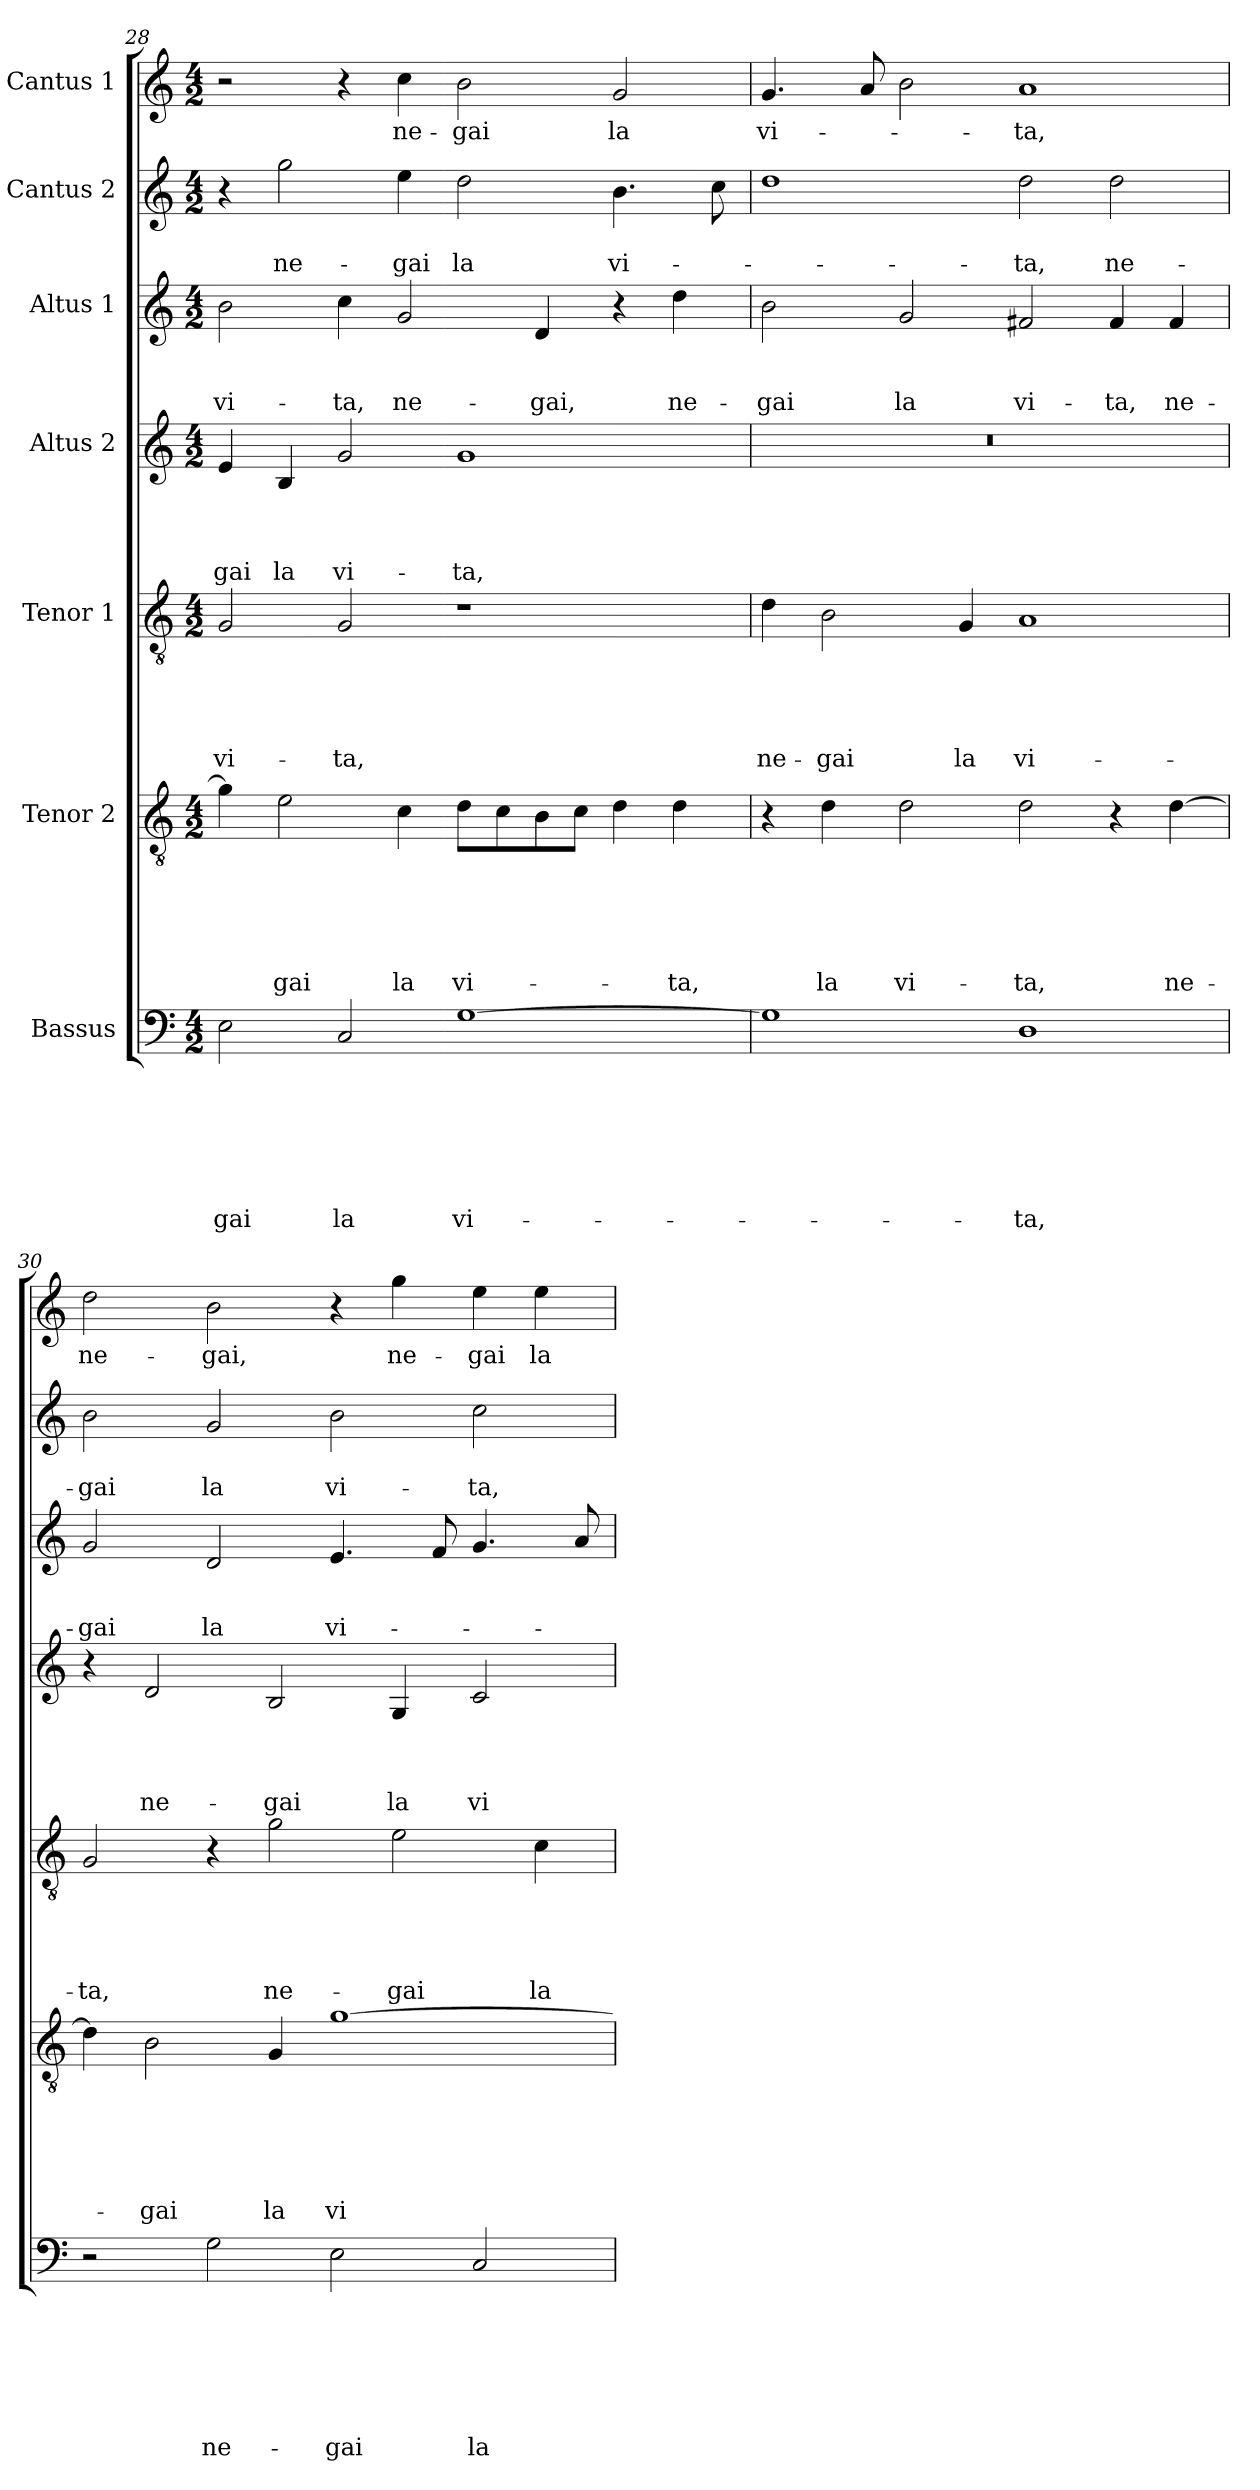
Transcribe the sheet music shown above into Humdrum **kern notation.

**kern	**text	**text	**text	**text	**text	**text	**text	**kern	**text	**text	**text	**text	**text	**text	**kern	**text	**text	**text	**text	**text	**kern	**text	**text	**text	**text	**kern	**text	**text	**text	**kern	**text	**text	**kern	**text
*part7	*part7	*part7	*part7	*part7	*part7	*part7	*part7	*part6	*part6	*part6	*part6	*part6	*part6	*part6	*part5	*part5	*part5	*part5	*part5	*part5	*part4	*part4	*part4	*part4	*part4	*part3	*part3	*part3	*part3	*part2	*part2	*part2	*part1	*part1
*staff7	*staff7	*staff7	*staff7	*staff7	*staff7	*staff7	*staff7	*staff6	*staff6	*staff6	*staff6	*staff6	*staff6	*staff6	*staff5	*staff5	*staff5	*staff5	*staff5	*staff5	*staff4	*staff4	*staff4	*staff4	*staff4	*staff3	*staff3	*staff3	*staff3	*staff2	*staff2	*staff2	*staff1	*staff1
*I"Bassus	*	*	*	*	*	*	*	*I"Tenor 2	*	*	*	*	*	*	*I"Tenor 1	*	*	*	*	*	*I"Altus 2	*	*	*	*	*I"Altus 1	*	*	*	*I"Cantus 2	*	*	*I"Cantus 1	*
*clefF4	*	*	*	*	*	*	*	*clefGv2	*	*	*	*	*	*	*clefGv2	*	*	*	*	*	*clefG2	*	*	*	*	*clefG2	*	*	*	*clefG2	*	*	*clefG2	*
*k[]	*	*	*	*	*	*	*	*k[]	*	*	*	*	*	*	*k[]	*	*	*	*	*	*k[]	*	*	*	*	*k[]	*	*	*	*k[]	*	*	*k[]	*
*a:	*	*	*	*	*	*	*	*a:	*	*	*	*	*	*	*a:	*	*	*	*	*	*a:	*	*	*	*	*a:	*	*	*	*a:	*	*	*a:	*
*M4/2	*	*	*	*	*	*	*	*M4/2	*	*	*	*	*	*	*M4/2	*	*	*	*	*	*M4/2	*	*	*	*	*M4/2	*	*	*	*M4/2	*	*	*M4/2	*
=28	=28	=28	=28	=28	=28	=28	=28	=28	=28	=28	=28	=28	=28	=28	=28	=28	=28	=28	=28	=28	=28	=28	=28	=28	=28	=28	=28	=28	=28	=28	=28	=28	=28	=28
!	!	!	!	!	!	!	!LO:LY:b	!	!	!	!	!	!	!	!	!	!	!	!	!LO:LY:b	!	!	!	!	!LO:LY:b	!	!	!	!LO:LY:b	!	!	!	!	!
2E\	.	.	.	.	.	.	-gai	4g\]	.	.	.	.	.	.	2G/	.	.	.	.	vi-	4e/	.	.	.	-gai	2b\	.	.	vi-	4r	.	.	2r	.
!	!	!	!	!	!	!	!	!	!	!	!	!	!	!LO:LY:b	!	!	!	!	!	!	!	!	!	!	!LO:LY:b	!	!	!	!	!	!	!LO:LY:b	!	!
.	.	.	.	.	.	.	.	2e\	.	.	.	.	.	-gai	.	.	.	.	.	.	4B/	.	.	.	la	.	.	.	.	2gg\	.	ne-	.	.
!	!	!	!	!	!	!	!LO:LY:b	!	!	!	!	!	!	!	!	!	!	!	!	!LO:LY:b	!	!	!	!	!LO:LY:b	!	!	!	!LO:LY:b	!	!	!	!	!
2C/	.	.	.	.	.	.	la	.	.	.	.	.	.	.	2G/	.	.	.	.	-ta,	2g/	.	.	.	vi-	4cc\	.	.	-ta,	.	.	.	4r	.
!	!	!	!	!	!	!	!	!	!	!	!	!	!	!LO:LY:b	!	!	!	!	!	!	!	!	!	!	!	!	!	!	!LO:LY:b	!	!	!LO:LY:b	!	!LO:LY:b
.	.	.	.	.	.	.	.	4c\	.	.	.	.	.	la	.	.	.	.	.	.	.	.	.	.	.	2g/	.	.	ne-	4ee\	.	-gai	4cc\	ne-
!	!	!	!	!	!	!	!LO:LY:b	!	!	!	!	!	!	!LO:LY:b	!	!	!	!	!	!	!	!	!	!	!LO:LY:b	!	!	!	!	!	!	!LO:LY:b	!	!LO:LY:b
[1G	.	.	.	.	.	.	vi-	8d\L	.	.	.	.	.	vi-	1r	.	.	.	.	.	1g	.	.	.	-ta,	.	.	.	.	2dd\	.	la	2b\	-gai
.	.	.	.	.	.	.	.	8c\	.	.	.	.	.	.	.	.	.	.	.	.	.	.	.	.	.	.	.	.	.	.	.	.	.	.
!	!	!	!	!	!	!	!	!	!	!	!	!	!	!	!	!	!	!	!	!	!	!	!	!	!	!	!	!	!LO:LY:b	!	!	!	!	!
.	.	.	.	.	.	.	.	8B\	.	.	.	.	.	.	.	.	.	.	.	.	.	.	.	.	.	4d/	.	.	-gai,	.	.	.	.	.
.	.	.	.	.	.	.	.	8c\J	.	.	.	.	.	.	.	.	.	.	.	.	.	.	.	.	.	.	.	.	.	.	.	.	.	.
!	!	!	!	!	!	!	!	!	!	!	!	!	!	!	!	!	!	!	!	!	!	!	!	!	!	!	!	!	!	!	!	!LO:LY:b	!	!LO:LY:b
.	.	.	.	.	.	.	.	4d\	.	.	.	.	.	.	.	.	.	.	.	.	.	.	.	.	.	4r	.	.	.	4.b\	.	vi-	2g/	la
!	!	!	!	!	!	!	!	!	!	!	!	!	!	!LO:LY:b	!	!	!	!	!	!	!	!	!	!	!	!	!	!	!LO:LY:b	!	!	!	!	!
.	.	.	.	.	.	.	.	4d\	.	.	.	.	.	-ta,	.	.	.	.	.	.	.	.	.	.	.	4dd\	.	.	ne-	.	.	.	.	.
.	.	.	.	.	.	.	.	.	.	.	.	.	.	.	.	.	.	.	.	.	.	.	.	.	.	.	.	.	.	8cc\	.	.	.	.
!!LO:LB:g=z
=29	=29	=29	=29	=29	=29	=29	=29	=29	=29	=29	=29	=29	=29	=29	=29	=29	=29	=29	=29	=29	=29	=29	=29	=29	=29	=29	=29	=29	=29	=29	=29	=29	=29	=29
!	!	!	!	!	!	!	!	!	!	!	!	!	!	!	!	!	!	!	!	!LO:LY:b	!	!	!	!	!	!	!	!	!LO:LY:b	!	!	!	!	!LO:LY:b
1G]	.	.	.	.	.	.	.	4r	.	.	.	.	.	.	4d\	.	.	.	.	ne-	0r	.	.	.	.	2b\	.	.	-gai	1dd	.	.	4.g/	vi-
!	!	!	!	!	!	!	!	!	!	!	!	!	!	!LO:LY:b	!	!	!	!	!	!LO:LY:b	!	!	!	!	!	!	!	!	!	!	!	!	!	!
.	.	.	.	.	.	.	.	4d\	.	.	.	.	.	la	2B\	.	.	.	.	-gai	.	.	.	.	.	.	.	.	.	.	.	.	.	.
.	.	.	.	.	.	.	.	.	.	.	.	.	.	.	.	.	.	.	.	.	.	.	.	.	.	.	.	.	.	.	.	.	8a/	.
!	!	!	!	!	!	!	!	!	!	!	!	!	!	!LO:LY:b	!	!	!	!	!	!	!	!	!	!	!	!	!	!	!LO:LY:b	!	!	!	!	!
.	.	.	.	.	.	.	.	2d\	.	.	.	.	.	vi-	.	.	.	.	.	.	.	.	.	.	.	2g/	.	.	la	.	.	.	2b\	.
!	!	!	!	!	!	!	!	!	!	!	!	!	!	!	!	!	!	!	!	!LO:LY:b	!	!	!	!	!	!	!	!	!	!	!	!	!	!
.	.	.	.	.	.	.	.	.	.	.	.	.	.	.	4G/	.	.	.	.	la	.	.	.	.	.	.	.	.	.	.	.	.	.	.
!	!	!	!	!	!	!	!LO:LY:b	!	!	!	!	!	!	!LO:LY:b	!	!	!	!	!	!LO:LY:b	!	!	!	!	!	!	!	!	!LO:LY:b	!	!	!LO:LY:b	!	!LO:LY:b
1D	.	.	.	.	.	.	-ta,	2d\	.	.	.	.	.	-ta,	1A	.	.	.	.	vi-	.	.	.	.	.	2f#X/	.	.	vi-	2dd\	.	-ta,	1a	-ta,
!	!	!	!	!	!	!	!	!	!	!	!	!	!	!	!	!	!	!	!	!	!	!	!	!	!	!	!	!	!LO:LY:b	!	!	!LO:LY:b	!	!
.	.	.	.	.	.	.	.	4r	.	.	.	.	.	.	.	.	.	.	.	.	.	.	.	.	.	4f#/	.	.	-ta,	2dd\	.	ne-	.	.
!	!	!	!	!	!	!	!	!	!	!	!	!	!	!LO:LY:b	!	!	!	!	!	!	!	!	!	!	!	!	!	!	!LO:LY:b	!	!	!	!	!
.	.	.	.	.	.	.	.	[4d\	.	.	.	.	.	ne-	.	.	.	.	.	.	.	.	.	.	.	4f#/	.	.	ne-	.	.	.	.	.
=30	=30	=30	=30	=30	=30	=30	=30	=30	=30	=30	=30	=30	=30	=30	=30	=30	=30	=30	=30	=30	=30	=30	=30	=30	=30	=30	=30	=30	=30	=30	=30	=30	=30	=30
!	!	!	!	!	!	!	!	!	!	!	!	!	!	!	!	!	!	!	!	!LO:LY:b	!	!	!	!	!	!	!	!	!LO:LY:b	!	!	!LO:LY:b	!	!LO:LY:b
2r	.	.	.	.	.	.	.	4d\]	.	.	.	.	.	.	2G/	.	.	.	.	-ta,	4r	.	.	.	.	2g/	.	.	-gai	2b\	.	-gai	2dd\	ne-
!	!	!	!	!	!	!	!	!	!	!	!	!	!	!LO:LY:b	!	!	!	!	!	!	!	!	!	!	!LO:LY:b	!	!	!	!	!	!	!	!	!
.	.	.	.	.	.	.	.	2B\	.	.	.	.	.	-gai	.	.	.	.	.	.	2d/	.	.	.	ne-	.	.	.	.	.	.	.	.	.
!	!	!	!	!	!	!	!LO:LY:b	!	!	!	!	!	!	!	!	!	!	!	!	!	!	!	!	!	!	!	!	!	!LO:LY:b	!	!	!LO:LY:b	!	!LO:LY:b
2G\	.	.	.	.	.	.	ne-	.	.	.	.	.	.	.	4r	.	.	.	.	.	.	.	.	.	.	2d/	.	.	la	2g/	.	la	2b\	-gai,
!	!	!	!	!	!	!	!	!	!	!	!	!	!	!LO:LY:b	!	!	!	!	!	!LO:LY:b	!	!	!	!	!LO:LY:b	!	!	!	!	!	!	!	!	!
.	.	.	.	.	.	.	.	4G/	.	.	.	.	.	la	2g\	.	.	.	.	ne-	2B/	.	.	.	-gai	.	.	.	.	.	.	.	.	.
!	!	!	!	!	!	!	!LO:LY:b	!	!	!	!	!	!	!LO:LY:b	!	!	!	!	!	!	!	!	!	!	!	!	!	!	!LO:LY:b	!	!	!LO:LY:b	!	!
2E\	.	.	.	.	.	.	-gai	[1g	.	.	.	.	.	vi-	.	.	.	.	.	.	.	.	.	.	.	4.e/	.	.	vi-	2b\	.	vi-	4r	.
!	!	!	!	!	!	!	!	!	!	!	!	!	!	!	!	!	!	!	!	!LO:LY:b	!	!	!	!	!LO:LY:b	!	!	!	!	!	!	!	!	!LO:LY:b
.	.	.	.	.	.	.	.	.	.	.	.	.	.	.	2e\	.	.	.	.	-gai	4G/	.	.	.	la	.	.	.	.	.	.	.	4gg\	ne-
.	.	.	.	.	.	.	.	.	.	.	.	.	.	.	.	.	.	.	.	.	.	.	.	.	.	8f/	.	.	.	.	.	.	.	.
!	!	!	!	!	!	!	!LO:LY:b	!	!	!	!	!	!	!	!	!	!	!	!	!	!	!	!	!	!LO:LY:b	!	!	!	!	!	!	!LO:LY:b	!	!LO:LY:b
2C/	.	.	.	.	.	.	la	.	.	.	.	.	.	.	.	.	.	.	.	.	2c/	.	.	.	vi-	4.g/	.	.	.	2cc\	.	-ta,	4ee\	-gai
!	!	!	!	!	!	!	!	!	!	!	!	!	!	!	!	!	!	!	!	!LO:LY:b	!	!	!	!	!	!	!	!	!	!	!	!	!	!LO:LY:b
.	.	.	.	.	.	.	.	.	.	.	.	.	.	.	4c\	.	.	.	.	la	.	.	.	.	.	.	.	.	.	.	.	.	4ee\	la
.	.	.	.	.	.	.	.	.	.	.	.	.	.	.	.	.	.	.	.	.	.	.	.	.	.	8a/	.	.	.	.	.	.	.	.
=	=	=	=	=	=	=	=	=	=	=	=	=	=	=	=	=	=	=	=	=	=	=	=	=	=	=	=	=	=	=	=	=	=	=
*-	*-	*-	*-	*-	*-	*-	*-	*-	*-	*-	*-	*-	*-	*-	*-	*-	*-	*-	*-	*-	*-	*-	*-	*-	*-	*-	*-	*-	*-	*-	*-	*-	*-	*-
